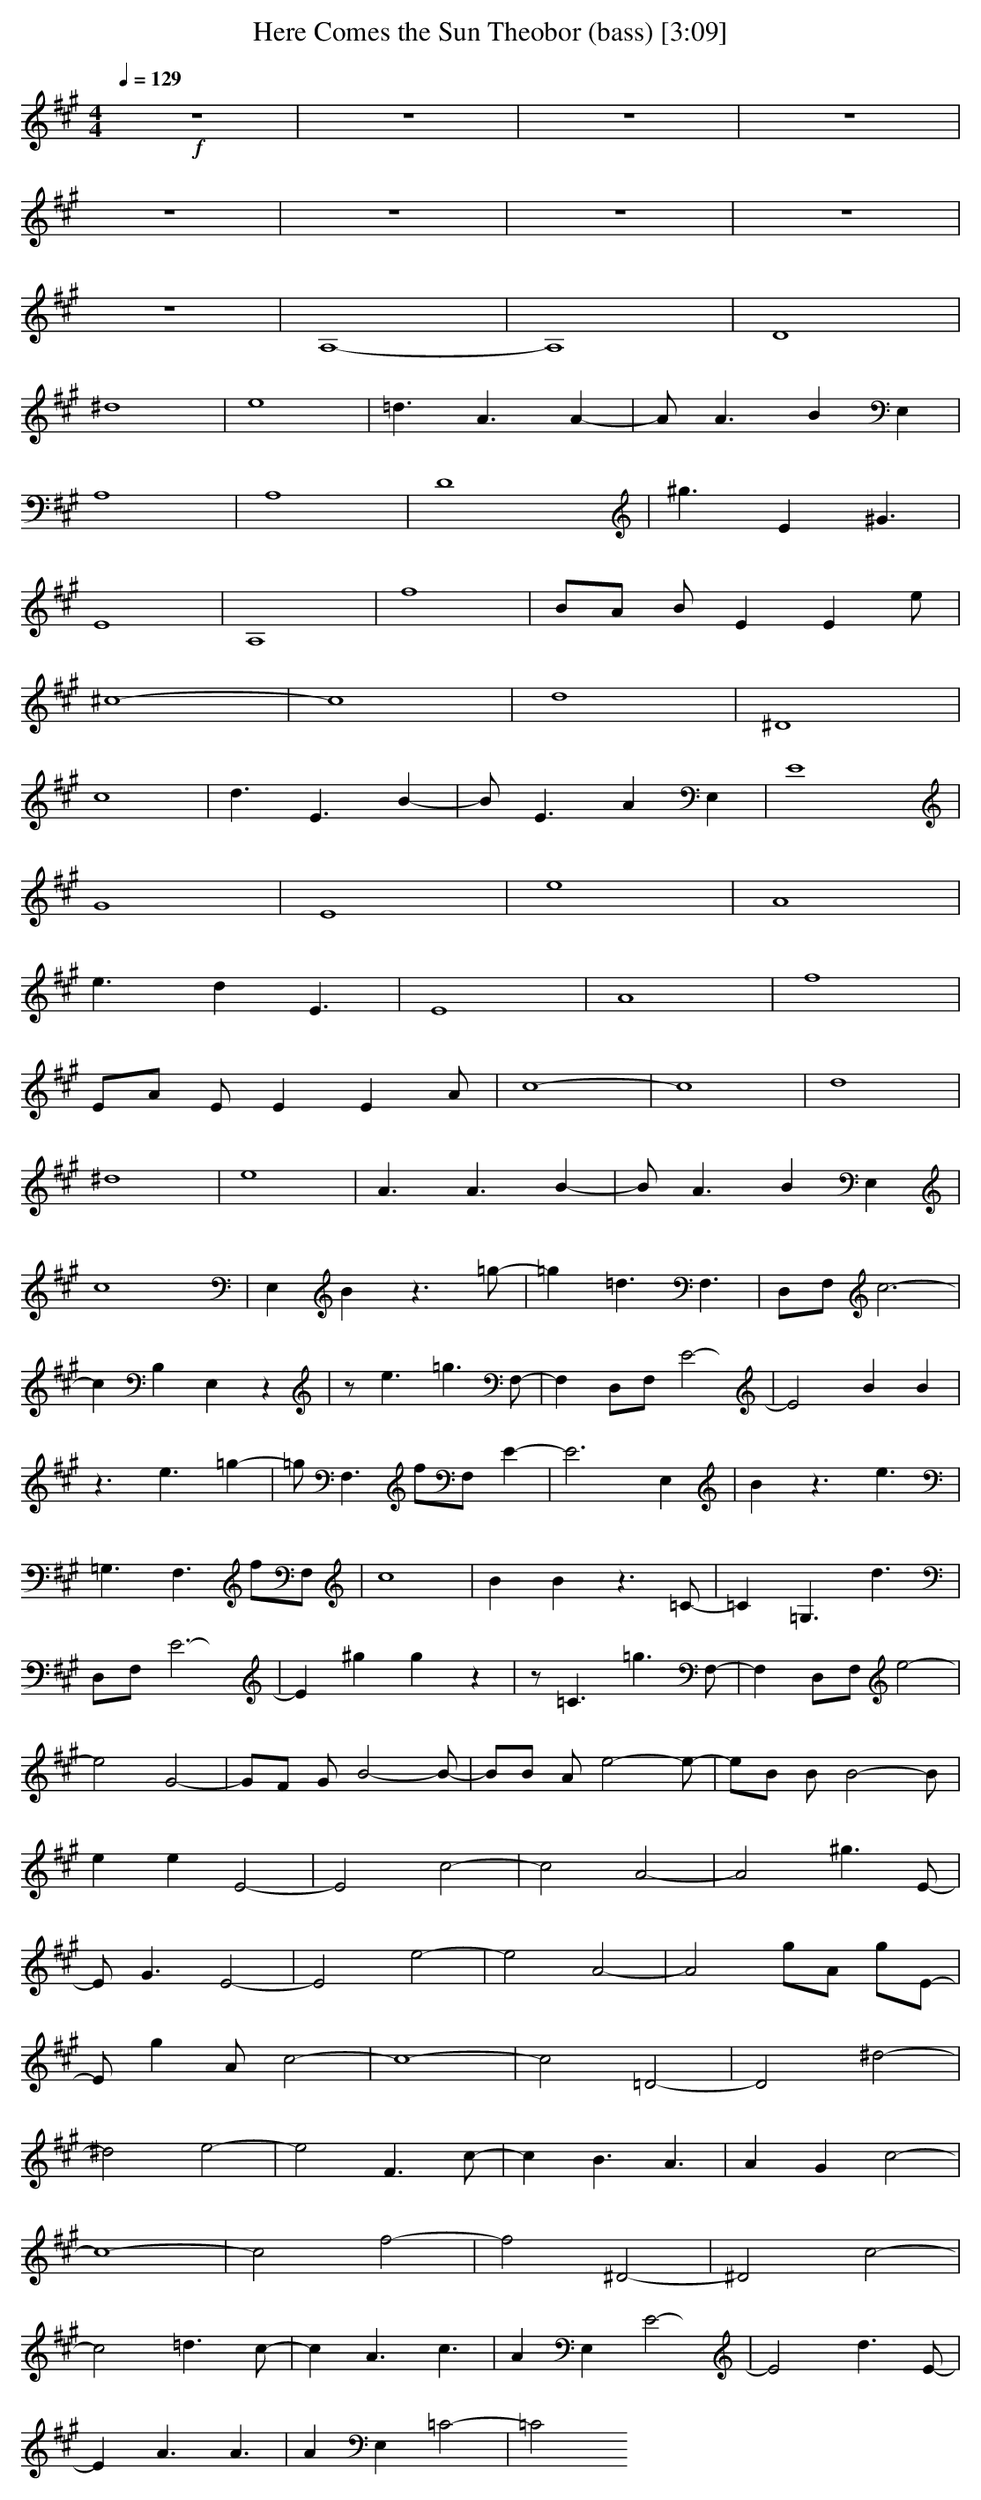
X:1
T:Here Comes the Sun Theobor (bass) [3:09]
M:4/4
L:1/8
Q:1/4=129
K:A
+f+z8|z8|z8|z8|
z8|z8|z8|z8|
z8|A,8-|A,8|D8|
^d8|e8|=d3A3 A2-|AA3 B2 E,2|
A,8|A,8|D8|^g3E2^G3|
E8|A,8|f8|BA BE2E2e|
^c8-|c8|d8|^D8|
c8|d3E3 B2-|BE3 A2 E,2|E8|
G8|E8|e8|A8|
e3d2E3|E8|A8|f8|
EA EE2E2A|c8-|c8|d8|
^d8|e8|A3A3 B2-|BA3 B2 E,2|
c8|E,2 B2 z3=g-|=g2 =d3F,3|D,F, c6-|
c2 B,2 E,2 z2|ze3 =g3F,-|F,2 D,F, E4-|E4 B2 B2|
z3e3 =g2-|=gF,3 fF, E2-|E6 E,2|B2 z3e3|
=G,3F,3 fF,|c8|B2 B2 z3=C-|=C2 =G,3d3|
D,F, E6-|E2 ^g2 g2 z2|z=C3 =g3F,-|F,2 D,F, e4-|
e4 G4-|GF GB4-B-|BB Ae4-e-|eB BB4-B|
e2 e2 E4-|E4 c4-|c4 A4-|A4 ^g3E-|
EG3 E4-|E4 e4-|e4 A4-|A4 gA gE-|
Eg2A c4-|c8-|c4 =D4-|D4 ^d4-|
^d4 e4-|e4 F3c-|c2 B3A3|A2 G2 c4-|
c8-|c4 f4-|f4 ^D4-|^D4 c4-|
c4 =d3c-|c2 A3c3|A2 E,2 E4-|E4 d3E-|
E2 A3A3|A2 E,2 =C4-|=C4
